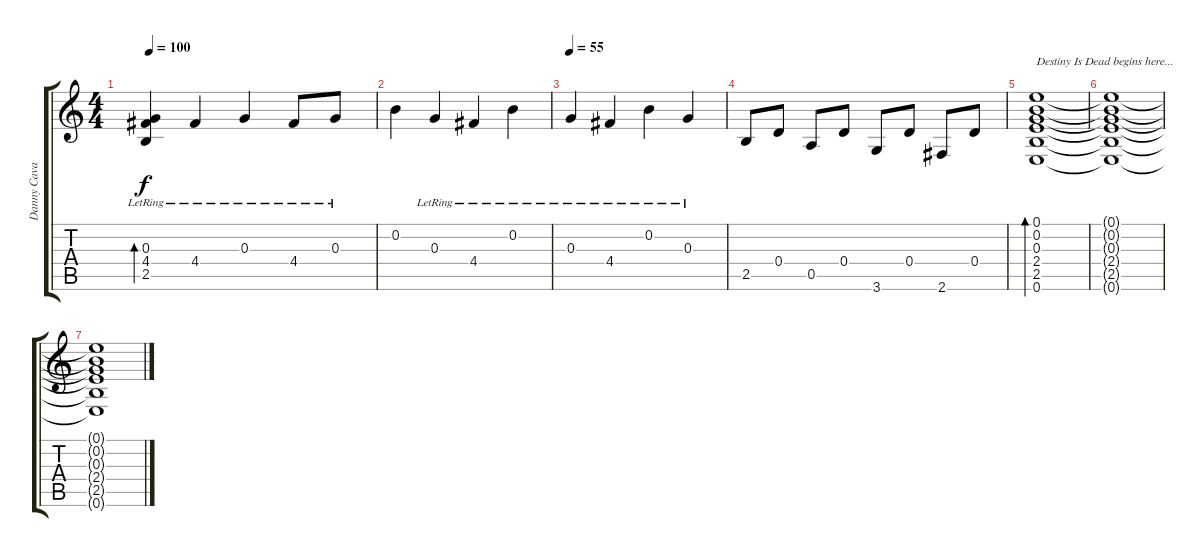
\track ("Danny Cavanagh (Acoustic Guitar 1)" "Danny Cava") {instrument acousticguitarsteel}
\staff {score tabs}
\tuning (E4 B3 G3 D3 A2 E2) {hide}
\ts (4 4)
\tempo 100
\clef g2
\ks c
(0.3{lr} 4.4{lr} 2.5{lr}).4{bd 240 dy f} 4.4{lr}.4 0.3{lr}.4 4.4{lr}.8 0.3{lr}.8 |
0.2.4 0.3{lr}.4 4.4{lr}.4 0.2{lr}.4 |
\tempo 55
0.3{lr}.4 4.4{lr}.4 0.2{lr}.4 0.3{lr}.4 |
2.5.8 0.4.8 0.5.8 0.4.8 3.6.8 0.4.8 2.6.8 0.4.8 |
(0.1 0.2 0.3 2.4 2.5 0.6).1{bd 240 txt "Destiny Is Dead begins here..."} |
(0.1{t} 0.2{t} 0.3{t} 2.4{t} 2.5{t} 0.6{t}).1 |
(0.1{t} 0.2{t} 0.3{t} 2.4{t} 2.5{t} 0.6{t}).1
